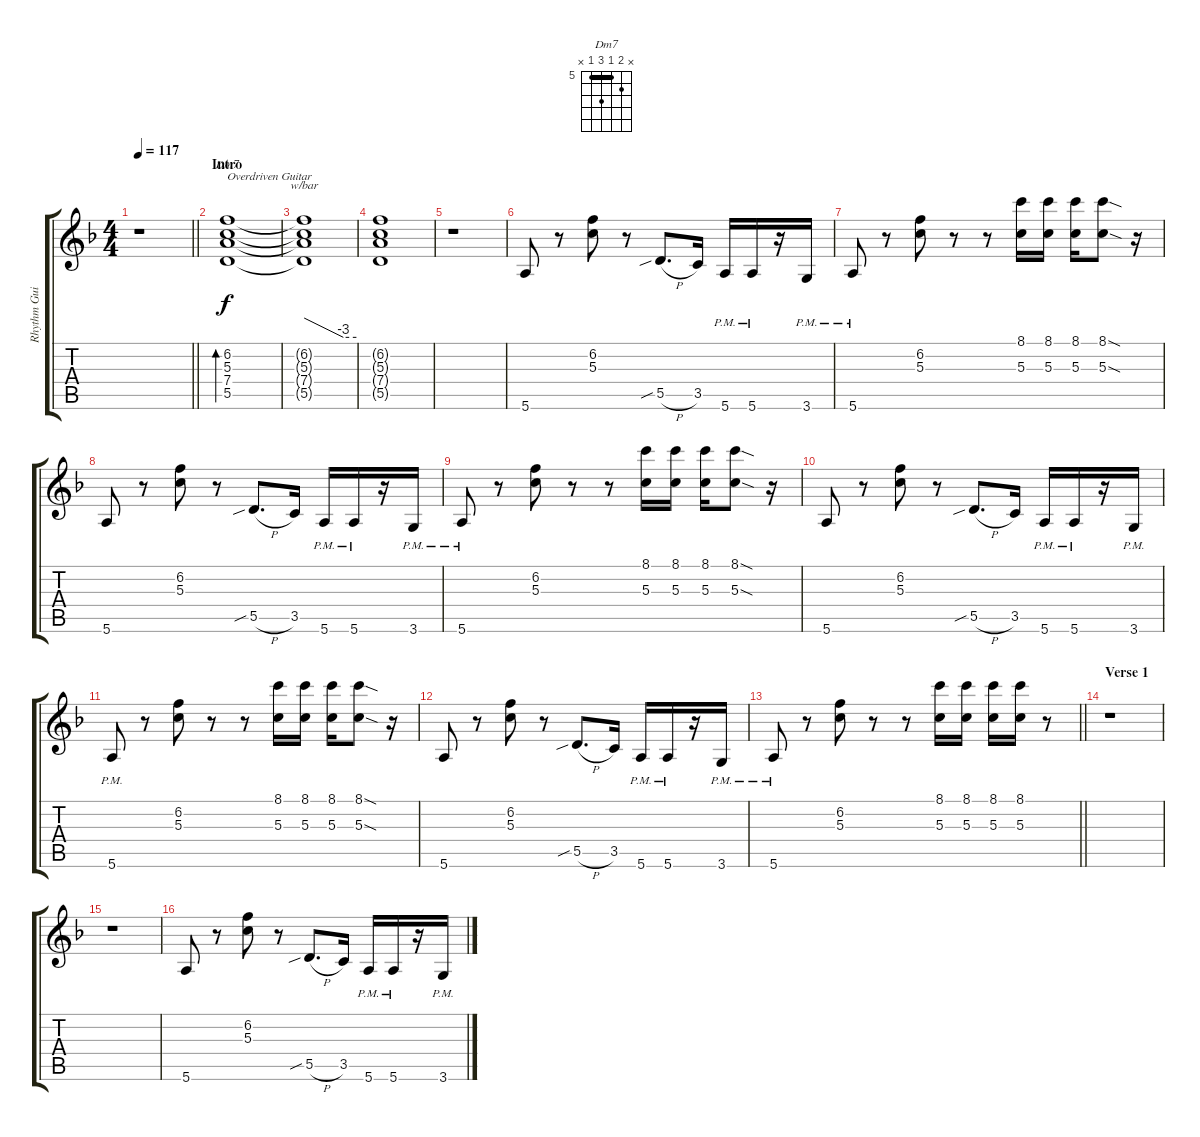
\track ("Rhythm Guitar" "Rhythm Gui") {instrument overdrivenguitar}
\staff {score tabs}
\tuning (E4 B3 G3 D3 A2 E2) {hide}
\chord ("Dm7" x 6 5 7 5 x) {firstfret 5 barre 5}
\ts (4 4)
\tempo 117
\clef g2
\barLineRight lightlight
\ks f
r.1{dy f instrument overdrivenguitar} |
\section ("" "Intro")
(6.2 5.3 7.4 5.5).1{bd 120 ch "Dm7" txt "Overdriven Guitar"} |
(6.2{t} 5.3{t} 7.4{t} 5.5{t}).1{tbe (custom default 0 0 45 -12 60 -12)} |
(6.2{t} 5.3{t} 7.4{t} 5.5{t}).1 |
r.1 |
5.6.8 r.8 (6.2 5.3).8 r.8 5.5{sib h}.8{d} 3.5.16 5.6{pm}.16 5.6{pm}.16 r.16 3.6{pm}.16 |
5.6{pm}.8 r.8 (6.2 5.3).8 r.8 r.8 (8.1 5.3).16 (8.1 5.3).16 (8.1 5.3).16 (8.1{sod} 5.3{sod}).8 r.16 |
5.6.8 r.8 (6.2 5.3).8 r.8 5.5{sib h}.8{d} 3.5.16 5.6{pm}.16 5.6{pm}.16 r.16 3.6{pm}.16 |
5.6{pm}.8 r.8 (6.2 5.3).8 r.8 r.8 (8.1 5.3).16 (8.1 5.3).16 (8.1 5.3).16 (8.1{sod} 5.3{sod}).8 r.16 |
5.6.8 r.8 (6.2 5.3).8 r.8 5.5{sib h}.8{d} 3.5.16 5.6{pm}.16 5.6{pm}.16 r.16 3.6{pm}.16 |
5.6{pm}.8 r.8 (6.2 5.3).8 r.8 r.8 (8.1 5.3).16 (8.1 5.3).16 (8.1 5.3).16 (8.1{sod} 5.3{sod}).8 r.16 |
5.6.8 r.8 (6.2 5.3).8 r.8 5.5{sib h}.8{d} 3.5.16 5.6{pm}.16 5.6{pm}.16 r.16 3.6{pm}.16 |
\barLineRight lightlight
5.6{pm}.8 r.8 (6.2 5.3).8 r.8 r.8 (8.1 5.3).16 (8.1 5.3).16 (8.1 5.3).16 (8.1 5.3).16 r.8 |
\section ("" "Verse 1")
r.1 |
r.1 |
5.6.8 r.8 (6.2 5.3).8 r.8 5.5{sib h}.8{d} 3.5.16 5.6{pm}.16 5.6{pm}.16 r.16 3.6{pm}.16
